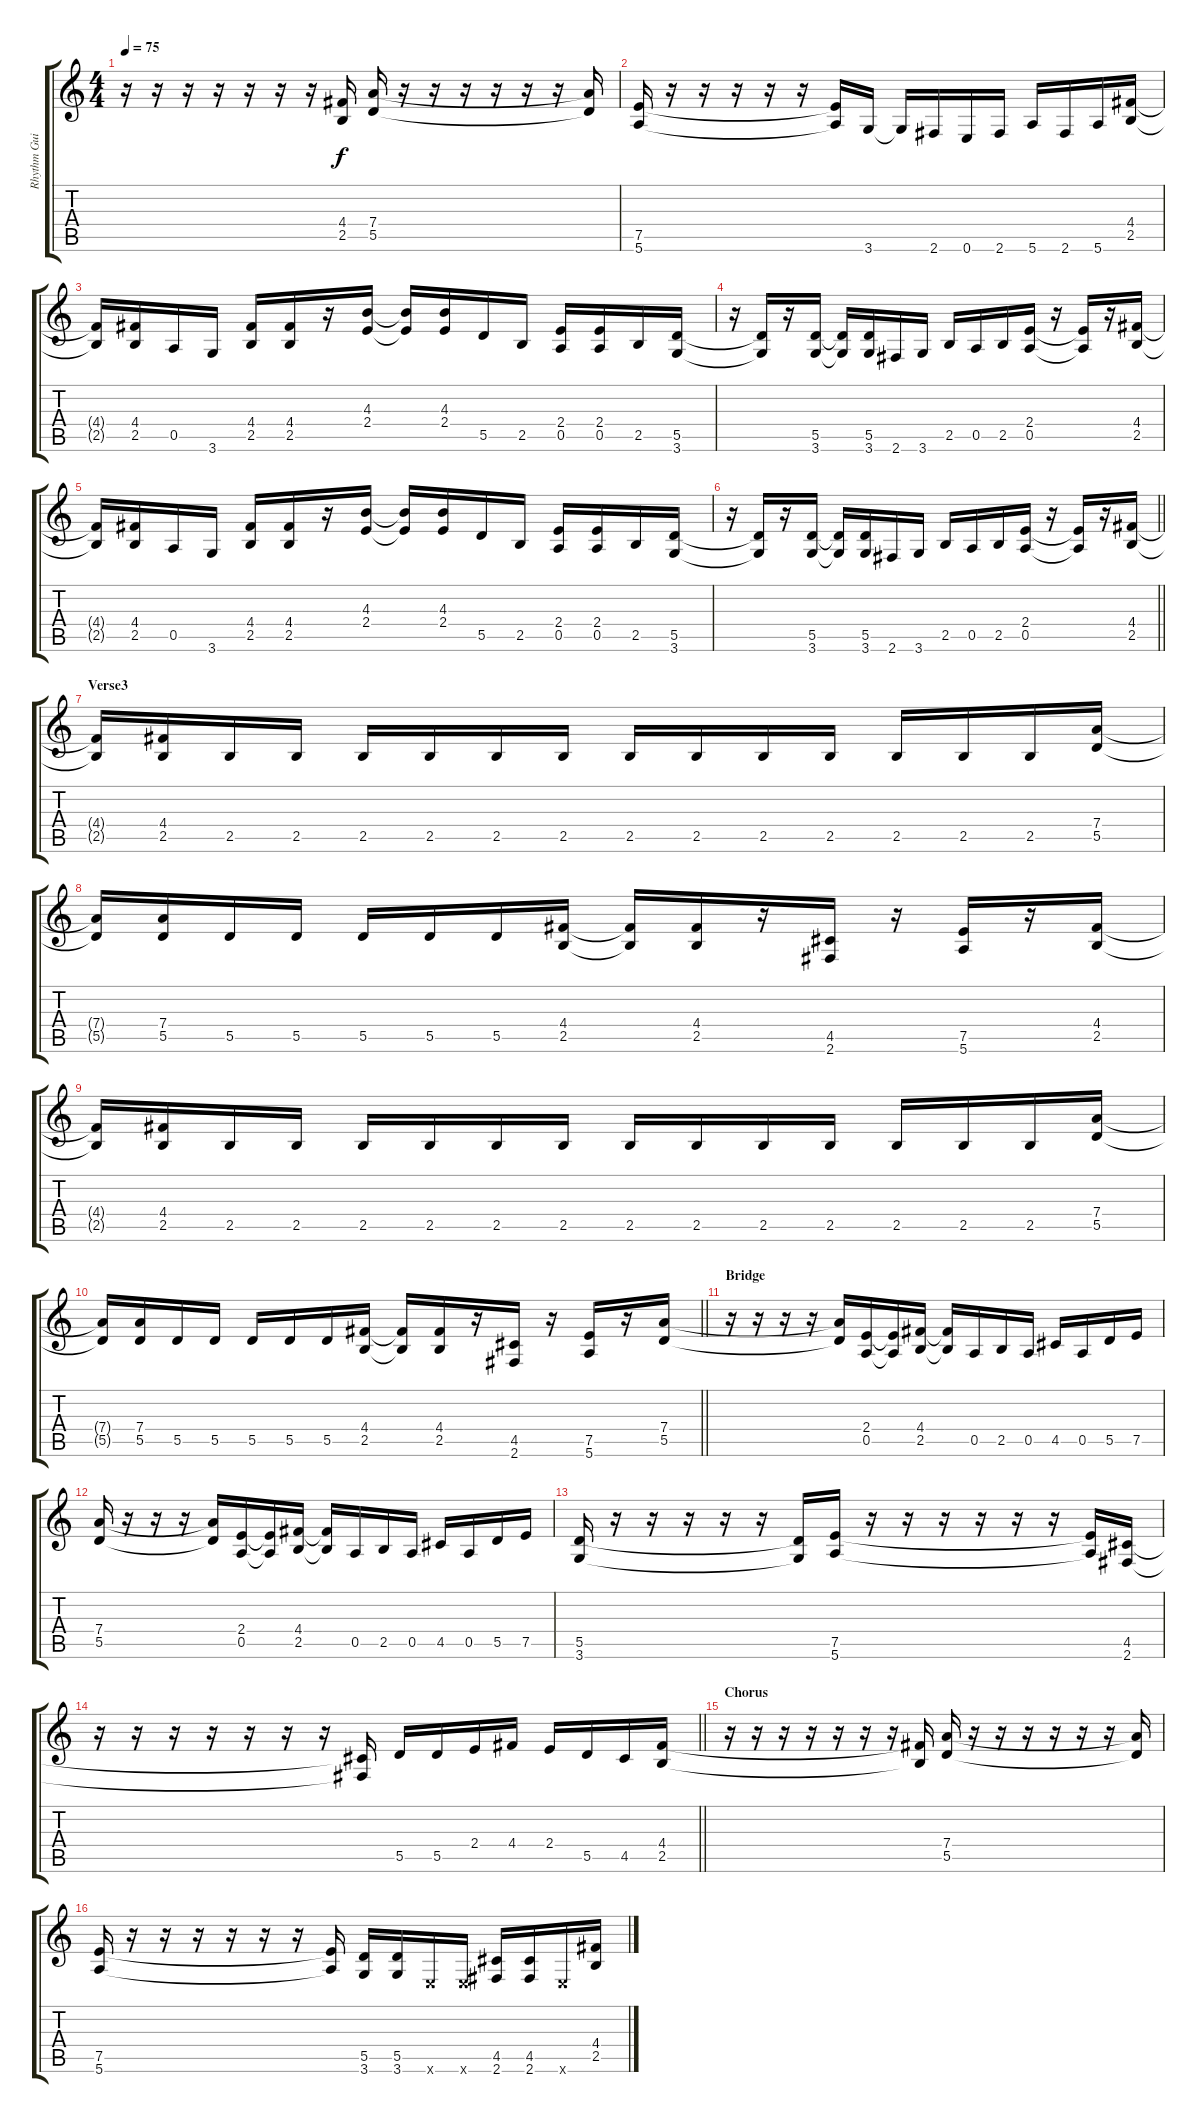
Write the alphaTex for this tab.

\track ("Rhythm Guitar" "Rhythm Gui") {instrument distortionguitar}
\staff {score tabs}
\tuning (E4 B3 G3 D3 A2 E2) {hide}
\ts (4 4)
\tempo 75
\clef g2
\ks c
r.16{dy f} r.16 r.16 r.16 r.16 r.16 r.16 (4.4{t} 2.5{t}).16 (7.4 5.5).16 r.16 r.16 r.16 r.16 r.16 r.16 (7.4{t} 5.5{t}).16 |
(7.5 5.6).16 r.16 r.16 r.16 r.16 r.16 (7.5{t} 5.6{t}).16 3.6.16 3.6{t}.16 2.6.16 0.6.16 2.6.16 5.6.16 2.6.16 5.6.16 (4.4 2.5).16 |
(4.4{t} 2.5{t}).16 (4.4 2.5).16 0.5.16 3.6.16 (4.4 2.5).16 (4.4 2.5).16 r.16 (4.3 2.4).16 (4.3{t} 2.4{t}).16 (4.3 2.4).16 5.5.16 2.5.16 (2.4 0.5).16 (2.4 0.5).16 2.5.16 (5.5 3.6).16 |
r.16 (5.5{t} 3.6{t}).16 r.16 (5.5 3.6).16 (5.5{t} 3.6{t}).16 (5.5 3.6).16 2.6.16 3.6.16 2.5.16 0.5.16 2.5.16 (2.4 0.5).16 r.16 (2.4{t} 0.5{t}).16 r.16 (4.4 2.5).16 |
(4.4{t} 2.5{t}).16 (4.4 2.5).16 0.5.16 3.6.16 (4.4 2.5).16 (4.4 2.5).16 r.16 (4.3 2.4).16 (4.3{t} 2.4{t}).16 (4.3 2.4).16 5.5.16 2.5.16 (2.4 0.5).16 (2.4 0.5).16 2.5.16 (5.5 3.6).16 |
\barLineRight lightlight
r.16 (5.5{t} 3.6{t}).16 r.16 (5.5 3.6).16 (5.5{t} 3.6{t}).16 (5.5 3.6).16 2.6.16 3.6.16 2.5.16 0.5.16 2.5.16 (2.4 0.5).16 r.16 (2.4{t} 0.5{t}).16 r.16 (4.4 2.5).16 |
\section ("" "Verse3")
(4.4{t} 2.5{t}).16 (4.4 2.5).16 2.5.16 2.5.16 2.5.16 2.5.16 2.5.16 2.5.16 2.5.16 2.5.16 2.5.16 2.5.16 2.5.16 2.5.16 2.5.16 (7.4 5.5).16 |
(7.4{t} 5.5{t}).16 (7.4 5.5).16 5.5.16 5.5.16 5.5.16 5.5.16 5.5.16 (4.4 2.5).16 (4.4{t} 2.5{t}).16 (4.4 2.5).16 r.16 (4.5 2.6).16 r.16 (7.5 5.6).16 r.16 (4.4 2.5).16 |
(4.4{t} 2.5{t}).16 (4.4 2.5).16 2.5.16 2.5.16 2.5.16 2.5.16 2.5.16 2.5.16 2.5.16 2.5.16 2.5.16 2.5.16 2.5.16 2.5.16 2.5.16 (7.4 5.5).16 |
\barLineRight lightlight
(7.4{t} 5.5{t}).16 (7.4 5.5).16 5.5.16 5.5.16 5.5.16 5.5.16 5.5.16 (4.4 2.5).16 (4.4{t} 2.5{t}).16 (4.4 2.5).16 r.16 (4.5 2.6).16 r.16 (7.5 5.6).16 r.16 (7.4 5.5).16 |
\section ("" "Bridge")
r.16 r.16 r.16 r.16 (7.4{t} 5.5{t}).16 (2.4 0.5).16 (2.4{t} 0.5{t}).16 (4.4 2.5).16 (4.4{t} 2.5{t}).16 0.5.16 2.5.16 0.5.16 4.5.16 0.5.16 5.5.16 7.5.16 |
(7.4 5.5).16 r.16 r.16 r.16 (7.4{t} 5.5{t}).16 (2.4 0.5).16 (2.4{t} 0.5{t}).16 (4.4 2.5).16 (4.4{t} 2.5{t}).16 0.5.16 2.5.16 0.5.16 4.5.16 0.5.16 5.5.16 7.5.16 |
(5.5 3.6).16 r.16 r.16 r.16 r.16 r.16 (5.5{t} 3.6{t}).16 (7.5 5.6).16 r.16 r.16 r.16 r.16 r.16 r.16 (7.5{t} 5.6{t}).16 (4.5 2.6).16 |
\barLineRight lightlight
r.16 r.16 r.16 r.16 r.16 r.16 r.16 (4.5{t} 2.6{t}).16 5.5.16 5.5.16 2.4.16 4.4.16 2.4.16 5.5.16 4.5.16 (4.4 2.5).16 |
\section ("" "Chorus")
r.16 r.16 r.16 r.16 r.16 r.16 r.16 (4.4{t} 2.5{t}).16 (7.4 5.5).16 r.16 r.16 r.16 r.16 r.16 r.16 (7.4{t} 5.5{t}).16 |
(7.5 5.6).16 r.16 r.16 r.16 r.16 r.16 r.16 (7.5{t} 5.6{t}).16 (5.5 3.6).16 (5.5 3.6).16 0.6{x}.16 0.6{x}.16 (4.5 2.6).16 (4.5 2.6).16 0.6{x}.16 (4.4 2.5).16
